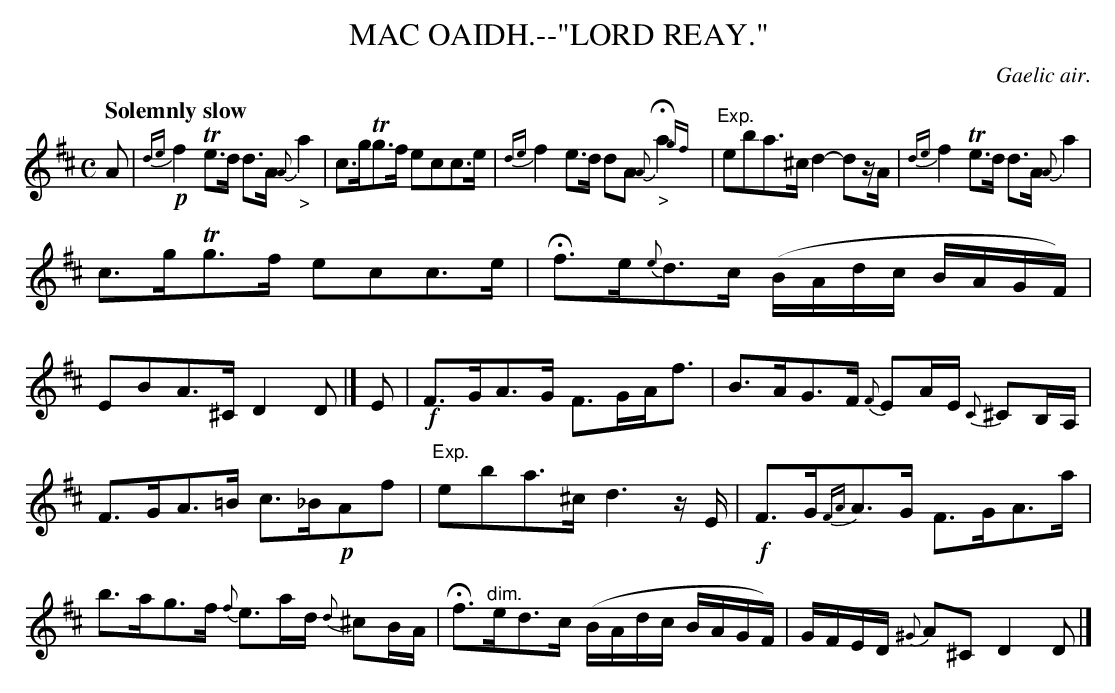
X:1
T: MAC OAIDH.--"LORD REAY."
O: Gaelic air.
Q: "Solemnly slow"
M: C
L: 1/16
K: D
A2 |\
{de}!p!f4 Te3d d3A {A}"_>"a4 | c3gTg3f e2c2c3e |\
{de}f4 e3d d2A2 {A}"_>"Ha4{gf} | "^Exp."e2b2a3^c d4- d2zA |\
{de}f4 Te3d d3A {A}a4 |
c3gTg3f e2c2c3e |\
Hf3e{e}d3c (BAdc BAGF) | E2B2A3^C D4 D2 |] E2 |\
!f!F3GA3G F3GAf3 | B3AG3F {F}E2AE {C}^C2B,A, |
F3GA3=B c3_B!p!A2f2 | "^Exp."e2b2a3^c d6 zE |\
!f!F3G{FA}A3G F3GA3a | b3ag3f {f}e3ad {d}^c2BA |\
Hf3"^dim."ed3c (BAdc BAGF) | GFED {^G}A2^C2 D4 D2 |]
